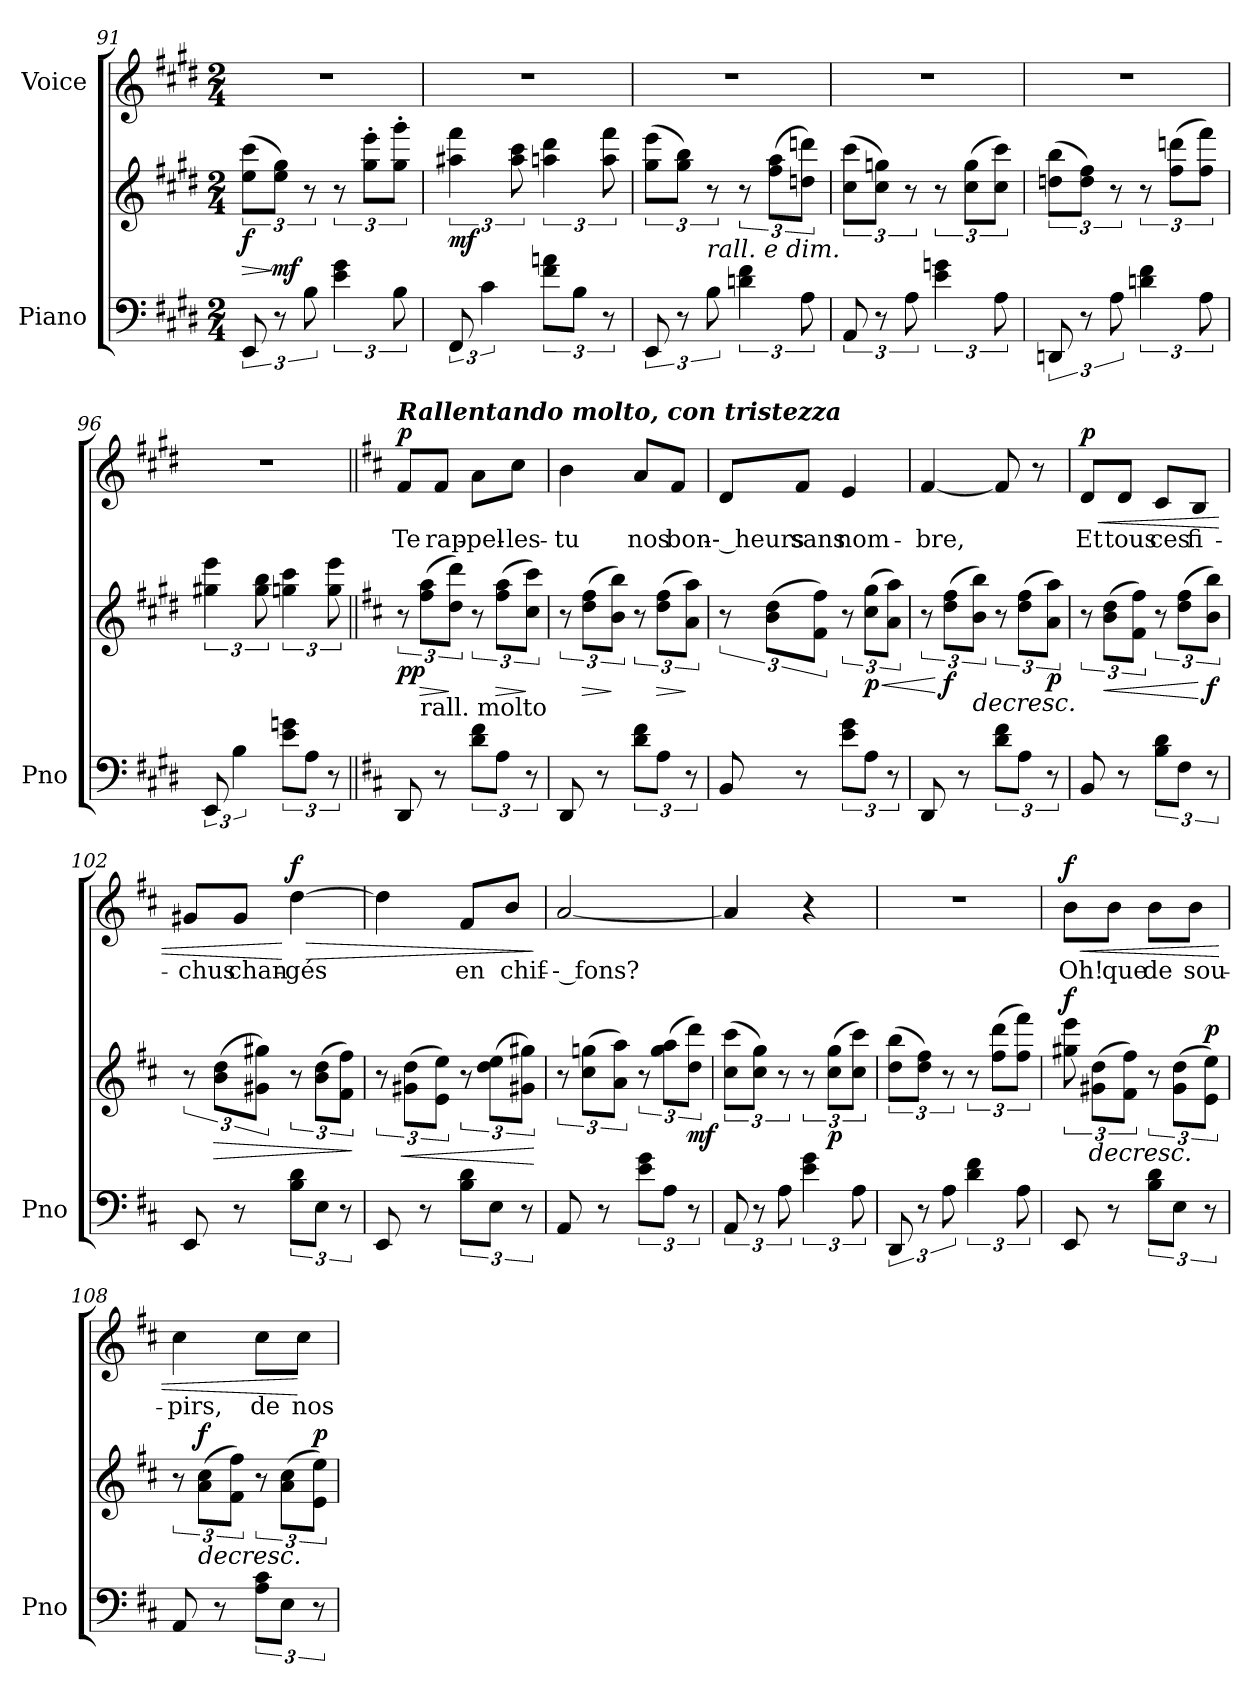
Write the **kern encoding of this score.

**kern	**kern	**dynam	**kern	**text	**dynam
*part2	*part2	*part2	*part1	*part1	*part1
*staff3	*staff2	*staff2/3	*staff1	*staff1	*staff1
*I"Piano	*	*	*I"Voice	*	*
*I'Pno	*	*	*	*	*
*clefF4	*clefG2	*	*clefG2	*	*
*k[f#c#g#d#]	*k[f#c#g#d#]	*	*k[f#c#g#d#]	*	*
*M2/4	*M2/4	*	*M2/4	*	*
=91	=91	=91	=91	=91	=91
!	!	!LO:HP:b	!	!	!
!	!	!LO:DY:n=1:b	!	!	!
12EE/	(>12ee\ 12ccc#\L	> f	2r	.	.
!	!	!LO:DY:n=2:b	!	!	!
12r	12ee\ 12gg#\J)	] mf	.	.	.
12B\	12r	.	.	.	.
6e\ 6g#\	12r	.	.	.	.
.	12gg#\' 12eee\'L	.	.	.	.
12B\	12gg#\' 12ggg#\'J	.	.	.	.
=92	=92	=92	=92	=92	=92
!	!	!LO:DY:b	!	!	!
12FF#/	6aa#X\ 6fff#\	mf	2r	.	.
6c#\	.	.	.	.	.
.	12aa#\ 12ccc#\	.	.	.	.
12f#\ 12an\L	6aan\ 6ddd#\	.	.	.	.
12B\J	.	.	.	.	.
12r	12aa\ 12fff#\	.	.	.	.
=93	=93	=93	=93	=93	=93
*^	*	*	*^	*	*
12EE/	4ryy	(>12gg#\ 12eee\L	.	2r	4ryy	.	.
12r	.	12gg#\ 12bb\J)	.	.	.	.	.
!	!	!LO:TX:b:i:t=rall. e  dim.	!	!	!	!	!
12B\	.	12r	.	.	.	.	.
*	*	*	*	*MM110	*	*	*
6dn\ 6f#\	4rEEyy	12r	.	.	4ryy	.	.
.	.	(>12ff#\ 12aa\L	.	.	.	.	.
12A\	.	12ddn\ 12dddn\J)	.	.	.	.	.
*	*	*	*	*v	*v	*	*
!!LO:LB:g=z
=94	=94	=94	=94	=94	=94	=94
12AA/	4ryy	(>12cc#\ 12ccc#\L	.	2r	.	.
12r	.	12cc#\ 12ggn\J)	.	.	.	.
12A\	.	12r	.	.	.	.
6e\ 6gn\	4rEEyy	12r	.	.	.	.
.	.	(>12cc#\ 12gg\L	.	.	.	.
12A\	.	12cc#\ 12ccc#\J)	.	.	.	.
=95	=95	=95	=95	=95	=95	=95
*	*	*	*	*MM106	*	*
12DDn/	4ryy	(>12ddn\ 12bb\L	.	2r	.	.
12r	.	12dd\ 12ff#\J)	.	.	.	.
12A\	.	12r	.	.	.	.
6dn\ 6f#\	4rEEyy	12r	.	.	.	.
.	.	(>12ff#\ 12dddn\L	.	.	.	.
12A\	.	12ff#\ 12fff#\J)	.	.	.	.
*v	*v	*	*	*	*	*
=96	=96	=96	=96	=96	=96
12EE/	6gg#X\ 6eee\	.	2r	.	.
6B\	.	.	.	.	.
.	12gg#\ 12bb\	.	.	.	.
12e\ 12gn\L	6ggn\ 6ccc#\	.	.	.	.
12A\J	.	.	.	.	.
12r	12gg\ 12eee\	.	.	.	.
=97||	=97||	=97||	=97||	=97||	=97||
*k[f#c#]	*k[f#c#]	*	*k[f#c#]	*	*
*	*	*	*MM100	*	*
!	!	!	!LO:TX:a:Bi:t=Rallentando molto, con tristezza	!	!
!	!	!LO:DY:b	!	!LO:LY:b	!LO:DY:a
8DD/	12r	pp	8f#/L	Te	p
!	!LO:TX:b:t=rall. molto	!	!	!	!
!	!	!LO:HP:b	!	!	!
.	(>12ff#\ 12aa\L	>	.	.	.
!	!	!	!	!LO:LY:b	!
8r	.	.	8f#/J	rap-	.
.	12dd\ 12ddd\J)	]	.	.	.
!	!	!	!	!LO:LY:b	!
12d\ 12f#\L	12r	.	8a\L	-pel-	.
!	!	!LO:HP:b	!	!	!
12A\J	(>12ff#\ 12aa\L	>	.	.	.
!	!	!	!	!LO:LY:b	!
.	.	.	8cc#\J	-les-	.
12r	12cc#\ 12ccc#\J)	]	.	.	.
=98	=98	=98	=98	=98	=98
!	!	!	!	!LO:LY:b	!
8DD/	12r	.	4b\	-tu	.
!	!	!LO:HP:b	!	!	!
.	(>12dd\ 12ff#\L	>	.	.	.
8r	.	.	.	.	.
.	12b\ 12bb\J)	]	.	.	.
!	!	!	!	!LO:LY:b	!
12d\ 12f#\L	12r	.	8a/L	nos	.
!	!	!LO:HP:b	!	!	!
12A\J	(>12dd\ 12ff#\L	>	.	.	.
!	!	!	!	!LO:LY:b	!
.	.	.	8f#/J	bon-	.
12r	12a\ 12aa\J)	]	.	.	.
!!LO:PB:g=z
=99	=99	=99	=99	=99	=99
!	!	!	!	!LO:LY:b	!
8BB/	12r	.	8d/L	-- heurs	.
.	(>12b\ 12dd\L	.	.	.	.
!	!	!	!	!LO:LY:b	!
8r	.	.	8f#/J	sans	.
.	12f#\ 12ff#\J)	.	.	.	.
!	!	!	!	!LO:LY:b	!
12e\ 12g\L	12r	.	4e/	nom-	.
!	!	!LO:HP:b	!	!	!
!	!	!LO:DY:n=1:b	!	!	!
12A\J	(>12cc#\ 12gg\L	< p	.	.	.
12r	12a\ 12aa\J)	.	.	.	.
=100	=100	=100	=100	=100	=100
!	!	!	!	!LO:LY:b	!
8DD/	12r	.	[4f#/	-bre,	.
!	!	!LO:DY:n=1:b	!	!	!
.	(>12dd\ 12ff#\L	[ f	.	.	.
8r	.	.	.	.	.
!	!	!LO:HP:b	!	!	!
.	12b\ 12bb\J)	>	.	.	.
12d\ 12f#\L	12r	.	8f#/]	.	.
12A\J	(>12dd\ 12ff#\L	.	.	.	.
.	.	.	8r	.	.
!	!	!LO:DY:n=2:b	!	!	!
12r	12a\ 12aa\J)	p	.	.	.
.	.	]	.	.	.
=101	=101	=101	=101	=101	=101
*	*	*	*MM105	*	*
!	!	!	!	!LO:LY:b	!LO:HP:b
!	!	!	!	!	!LO:DY:n=1:a
8BB/	12r	.	8d/L	Et	< p
!	!	!LO:HP:b	!	!	!
.	(>12b\ 12dd\L	<	.	.	.
!	!	!	!	!LO:LY:b	!
8r	.	.	8d/J	tous	.
.	12f#\ 12ff#\J)	.	.	.	.
!	!	!	!	!LO:LY:b	!
12B\ 12d\L	12r	.	8c#/L	ces	.
12F#\J	(>12dd\ 12ff#\L	.	.	.	.
!	!	!	!	!LO:LY:b	!
.	.	.	8B/J	fi-	.
!	!	!LO:DY:n=1:b	!	!	!
12r	12b\ 12bb\J)	[ f	.	.	.
=102	=102	=102	=102	=102	=102
!	!	!	!	!LO:LY:b	!
8EE/	12r	.	8g#X/L	-chus	.
!	!	!LO:HP:b	!	!	!
.	(>12b\ 12dd\L	>	.	.	.
!	!	!	!	!LO:LY:b	!
8r	.	.	8g#/J	chan-	.
.	12g#X\ 12gg#X\J)	.	.	.	.
!	!	!	!	!LO:LY:b	!LO:HP:n=1:b
!	!	!	!	!	!LO:DY:n=1:a
12B\ 12d\L	12r	.	[4dd\	-gés	[ > f
12E\J	(>12b\ 12dd\L	.	.	.	.
12r	12f#\ 12ff#\J)	.	.	.	.
.	.	]	.	.	.
=103	=103	=103	=103	=103	=103
8EE/	12r	.	4dd\]	.	.
!	!	!LO:HP:b	!	!	!
.	(>12g#X\ 12dd\L	<	.	.	.
8r	.	.	.	.	.
.	12e\ 12ee\J)	.	.	.	.
!	!	!	!	!LO:LY:b	!
12B\ 12d\L	12r	.	8f#/L	en	.
12E\J	(>12dd\ 12ee\L	.	.	.	.
!	!	!	!	!LO:LY:b	!
.	.	.	8b/J	chif-	.
12r	12g#X\ 12gg#X\J)	.	.	.	.
.	.	[	.	.	]
!!LO:LB:g=z
=104	=104	=104	=104	=104	=104
!	!	!	!	!LO:LY:b	!
8AA/	12r	.	[2a/	-- fons?	.
.	(>12cc#\ 12ggn\L	.	.	.	.
8r	.	.	.	.	.
.	12a\ 12aa\J)	.	.	.	.
12e\ 12g\L	12r	.	.	.	.
12A\J	(>12gg\ 12aa\L	.	.	.	.
!	!	!LO:DY:b	!	!	!
12r	12dd\ 12ddd\J)	mf	.	.	.
=105	=105	=105	=105	=105	=105
*^	*	*	*	*	*
12AA/	4ryy	(>12cc#\ 12ccc#\L	.	4a/]	.	.
12r	.	12cc#\ 12gg\J)	.	.	.	.
12A\	.	12r	.	.	.	.
6e\ 6g\	4rEEyy	12r	.	4r	.	.
!	!	!	!LO:DY:b	!	!	!
.	.	(>12cc#\ 12gg\L	p	.	.	.
12A\	.	12cc#\ 12ccc#\J)	.	.	.	.
=106	=106	=106	=106	=106	=106	=106
12DD/	4ryy	(>12dd\ 12bb\L	.	2r	.	.
12r	.	12dd\ 12ff#\J)	.	.	.	.
12A\	.	12r	.	.	.	.
6d\ 6f#\	4rEEyy	12r	.	.	.	.
.	.	(>12ff#\ 12ddd\L	.	.	.	.
12A\	.	12ff#\ 12fff#\J)	.	.	.	.
*v	*v	*	*	*	*	*
=107	=107	=107	=107	=107	=107
!	!	!LO:DY:a	!	!LO:LY:b	!LO:HP:b
!	!	!	!	!	!LO:DY:n=1:b
8EE/	12gg#X\ 12eee\	f	8b\L	Oh!	< f
!	!	!LO:HP:b	!	!	!
.	(>12g#X\ 12dd\L	>	.	.	.
!	!	!	!	!LO:LY:b	!
8r	.	.	8b\J	que	.
.	12f#\ 12ff#\J)	.	.	.	.
!	!	!	!	!LO:LY:b	!
12B\ 12d\L	12r	.	8b\L	de	.
12E\J	(>12g#\ 12dd\L	.	.	.	.
!	!	!	!	!LO:LY:b	!
.	.	.	8b\J	sou-	.
!	!	!LO:DY:a	!	!	!
12r	12e\ 12ee\J)	p	.	.	.
.	.	]	.	.	.
=108	=108	=108	=108	=108	=108
!	!	!	!	!LO:LY:b	!
8AA/	12r	.	4cc#\	-pirs,	.
!	!	!LO:HP:b	!	!	!
!	!	!LO:DY:n=1:a	!	!	!
.	(>12a\ 12cc#\L	> f	.	.	.
8r	.	.	.	.	.
.	12f#\ 12ff#\J)	.	.	.	.
!	!	!	!	!LO:LY:b	!
12A\ 12c#\L	12r	.	8cc#\L	de	.
12E\J	(>12a\ 12cc#\L	.	.	.	.
!	!	!	!	!LO:LY:b	!
.	.	.	8cc#\J	nos	[
!	!	!LO:DY:n=2:a	!	!	!
12r	12e\ 12ee\J)	p	.	.	.
.	.	]	.	.	.
=	=	=	=	=	=
*-	*-	*-	*-	*-	*-
